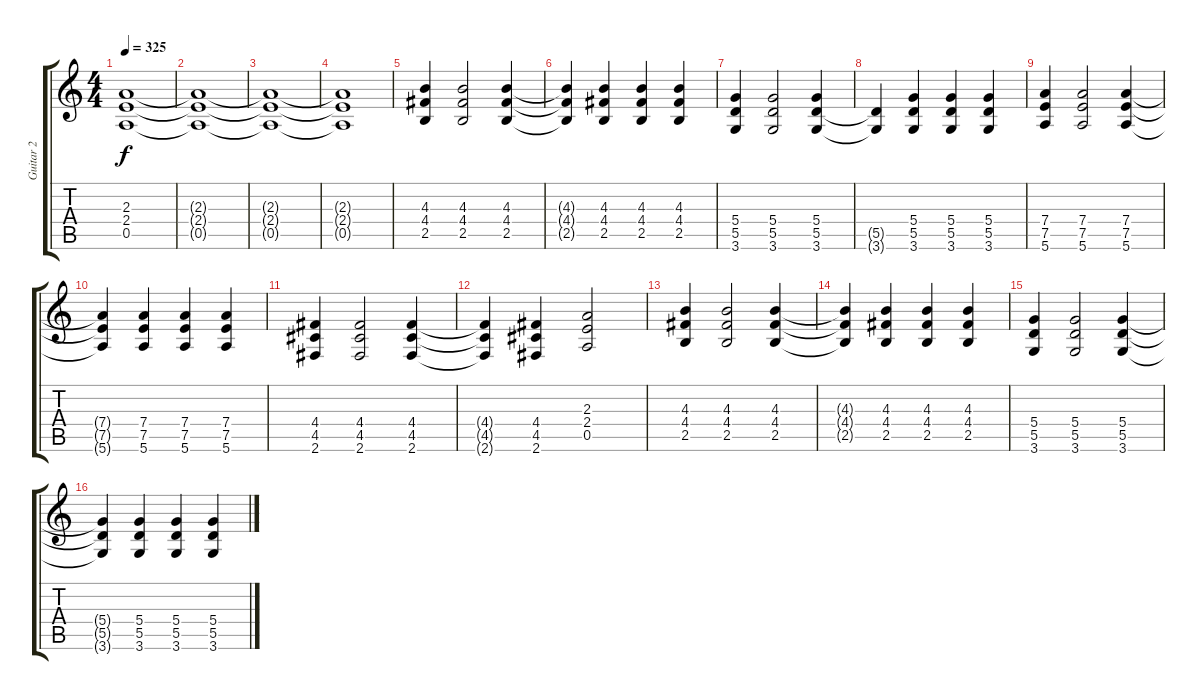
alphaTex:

\track ("Guitar 2" "Guitar 2") {instrument distortionguitar}
\staff {score tabs}
\tuning (E4 B3 G3 D3 A2 E2) {hide}
\ts (4 4)
\tempo 325
\clef g2
\ks c
(2.3 2.4 0.5).1{dy f} |
(2.3{t} 2.4{t} 0.5{t}).1 |
(2.3{t} 2.4{t} 0.5{t}).1 |
(2.3{t} 2.4{t} 0.5{t}).1 |
(4.3 4.4 2.5).4 (4.3 4.4 2.5).2 (4.3 4.4 2.5).4 |
(4.3{t} 4.4{t} 2.5{t}).4 (4.3 4.4 2.5).4 (4.3 4.4 2.5).4 (4.3 4.4 2.5).4 |
(5.4 5.5 3.6).4 (5.4 5.5 3.6).2 (5.4 5.5 3.6).4 |
(5.5{t} 3.6{t}).4 (5.4 5.5 3.6).4 (5.4 5.5 3.6).4 (5.4 5.5 3.6).4 |
(7.4 7.5 5.6).4 (7.4 7.5 5.6).2 (7.4 7.5 5.6).4 |
(7.4{t} 7.5{t} 5.6{t}).4 (7.4 7.5 5.6).4 (7.4 7.5 5.6).4 (7.4 7.5 5.6).4 |
(4.4 4.5 2.6).4 (4.4 4.5 2.6).2 (4.4 4.5 2.6).4 |
(4.4{t} 4.5{t} 2.6{t}).4 (4.4 4.5 2.6).4 (2.3 2.4 0.5).2 |
(4.3 4.4 2.5).4 (4.3 4.4 2.5).2 (4.3 4.4 2.5).4 |
(4.3{t} 4.4{t} 2.5{t}).4 (4.3 4.4 2.5).4 (4.3 4.4 2.5).4 (4.3 4.4 2.5).4 |
(5.4 5.5 3.6).4 (5.4 5.5 3.6).2 (5.4 5.5 3.6).4 |
(5.4{t} 5.5{t} 3.6{t}).4 (5.4 5.5 3.6).4 (5.4 5.5 3.6).4 (5.4 5.5 3.6).4
